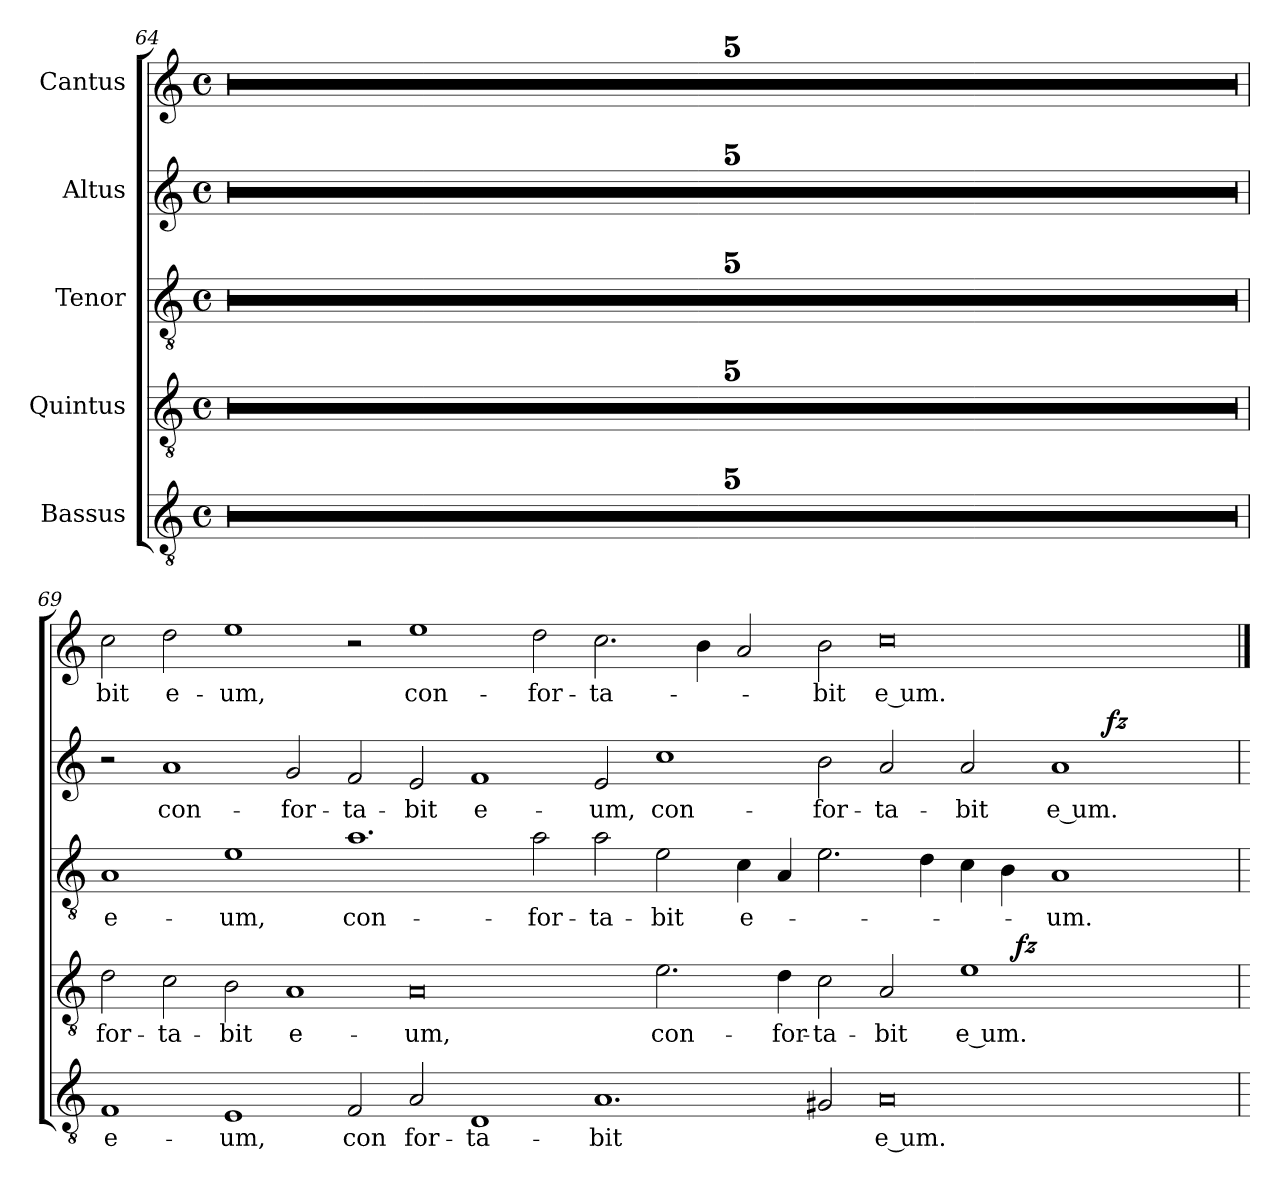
**kern	**text	**kern	**text	**dynam	**kern	**text	**kern	**text	**dynam	**kern	**text
*part5	*part5	*part4	*part4	*part4	*part3	*part3	*part2	*part2	*part2	*part1	*part1
*staff5	*staff5	*staff4	*staff4	*staff4	*staff3	*staff3	*staff2	*staff2	*staff2	*staff1	*staff1
*I"Bassus	*	*I"Quintus	*	*	*I"Tenor	*	*I"Altus	*	*	*I"Cantus	*
*clefGv2	*	*clefGv2	*	*	*clefGv2	*	*clefG2	*	*	*clefG2	*
*M4/4	*	*M4/4	*	*	*M4/4	*	*M4/4	*	*	*M4/4	*
*met(c)	*	*met(c)	*	*	*met(c)	*	*met(c)	*	*	*met(c)	*
=64	=64	=64	=64	=64	=64	=64	=64	=64	=64	=64	=64
1r	.	1r	.	.	1r	.	1r	.	.	1r	.
=65	=65	=65	=65	=65	=65	=65	=65	=65	=65	=65	=65
1r	.	1r	.	.	1r	.	1r	.	.	1r	.
=66	=66	=66	=66	=66	=66	=66	=66	=66	=66	=66	=66
1r	.	1r	.	.	1r	.	1r	.	.	1r	.
=67	=67	=67	=67	=67	=67	=67	=67	=67	=67	=67	=67
1r	.	1r	.	.	1r	.	1r	.	.	1r	.
=68	=68	=68	=68	=68	=68	=68	=68	=68	=68	=68	=68
1r	.	1r	.	.	1r	.	1r	.	.	1r	.
!!LO:LB:g=z
=69	=69	=69	=69	=69	=69	=69	=69	=69	=69	=69	=69
!	!LO:LY:b:cj	!	!LO:LY:b:cj	!	!	!LO:LY:b:cj	!	!	!	!	!LO:LY:b:cj
*	*	*^	*	*	*	*	*^	*	*	*	*
1F	e-	2d\	1ryy	-for-	.	1A	e-	2r	1ryy	.	.	2cc\	-bit
!	!	!	!	!LO:LY:b:cj	!	!	!	!	!	!LO:LY:b:cj	!	!	!LO:LY:b:cj
.	.	2c\	.	-ta-	.	.	.	1a	.	con-	.	2dd\	e-
!	!LO:LY:b:cj	!	!	!LO:LY:b:cj	!	!	!LO:LY:b:cj	!	!	!	!	!	!LO:LY:b:cj
1E	-um,	2B\	1ryy	-bit	.	1e	-um,	.	1ryy	.	.	1ee	-um,
!	!	!	!	!LO:LY:b:cj	!	!	!	!	!	!LO:LY:b:cj	!	!	!
.	.	1A	.	e-	.	.	.	2g/	.	-for-	.	.	.
!	!LO:LY:b:cj	!	!	!	!	!	!LO:LY:b:cj	!	!	!LO:LY:b:cj	!	!	!
2F/	con	.	1ryy	.	.	1.a	con-	2f/	1ryy	-ta-	.	2r	.
!	!LO:LY:b:cj	!	!	!LO:LY:b:cj	!	!	!	!	!	!LO:LY:b:cj	!	!	!LO:LY:b:cj
2A/	for-	0A	.	-um,	.	.	.	2e/	.	-bit	.	1ee	con-
!	!LO:LY:b:cj	!	!	!	!	!	!	!	!	!LO:LY:b:cj	!	!	!
1D	-ta-	.	1ryy	.	.	.	.	1f	1ryy	e-	.	.	.
!	!	!	!	!	!	!	!LO:LY:b:cj	!	!	!	!	!	!LO:LY:b:cj
.	.	.	.	.	.	2a\	-for-	.	.	.	.	2dd\	-for-
!	!LO:LY:b:cj	!	!	!	!	!	!LO:LY:b:cj	!	!	!LO:LY:b:cj	!	!	!LO:LY:b:cj
1.A	-bit	.	1ryy	.	.	2a\	-ta-	2e/	1ryy	-um,	.	2.cc\	-ta-
!	!	!	!	!LO:LY:b:cj	!	!	!LO:LY:b:cj	!	!	!LO:LY:b:cj	!	!	!
.	.	2.e\	.	con-	.	2e\	-bit	1cc	.	con-	.	.	.
.	.	.	.	.	.	.	.	.	.	.	.	4b\	.
!	!	!	!	!	!	!	!LO:LY:b:rj	!	!	!	!	!	!
.	.	.	1ryy	.	.	4c\	e-	.	1ryy	.	.	2a/	.
!	!	!	!	!LO:LY:b:cj	!	!	!	!	!	!	!	!	!
.	.	4d\	.	-for-	.	4A/	.	.	.	.	.	.	.
!	!	!	!	!LO:LY:b:cj	!	!	!	!	!	!LO:LY:b:cj	!	!	!LO:LY:b:cj
2G#X/	.	2c\	.	-ta-	.	2.e\	.	2b\	.	-for-	.	2b\	-bit
!	!LO:LY:b:cj	!	!	!LO:LY:b:cj	!	!	!	!	!	!LO:LY:b:cj	!	!	!LO:LY:b:cj
0A	e um.-	2A/	2ryy	-bit	.	.	.	2a/	1ryy	-ta-	.	0cc	e um.-
.	.	.	.	.	.	4d\	.	.	.	.	.	.	.
!	!	!	!	!LO:LY:b:cj	!	!	!	!	!	!LO:LY:b:cj	!	!	!
.	.	1e	4ryy	e um.-	.	4c\	.	2a/	.	-bit	.	.	.
.	.	.	32.ryy	.	.	4B\	.	.	.	.	.	.	.
!	!	!	!	!	!LO:DY:b	!	!	!	!	!	!	!	!
.	.	.	1ryy	.	fz	.	.	.	.	.	.	.	.
!	!	!	!	!	!	!	!LO:LY:b	!	!	!LO:LY:b:cj	!	!	!
.	.	.	.	.	.	1A	-um.	1a	4ryy	e um.-	.	.	.
.	.	.	.	.	.	.	.	.	32.ryy	.	.	.	.
!	!	!	!	!	!	!	!	!	!	!	!LO:DY:b	!	!
.	.	.	.	.	.	.	.	.	2ryy	.	fz	.	.
.	.	2ryy	.	.	.	.	.	.	.	.	.	.	.
.	.	.	8ryy	.	.	.	.	.	8ryy	.	.	.	.
.	.	.	16ryy	.	.	.	.	.	16ryy	.	.	.	.
.	.	.	64ryy	.	.	.	.	.	64ryy	.	.	.	.
*	*	*v	*v	*	*	*	*	*v	*v	*	*	*	*
=	==	=	==	==	=	==	=	==	==	==	==
*-	*-	*-	*-	*-	*-	*-	*-	*-	*-	*-	*-
